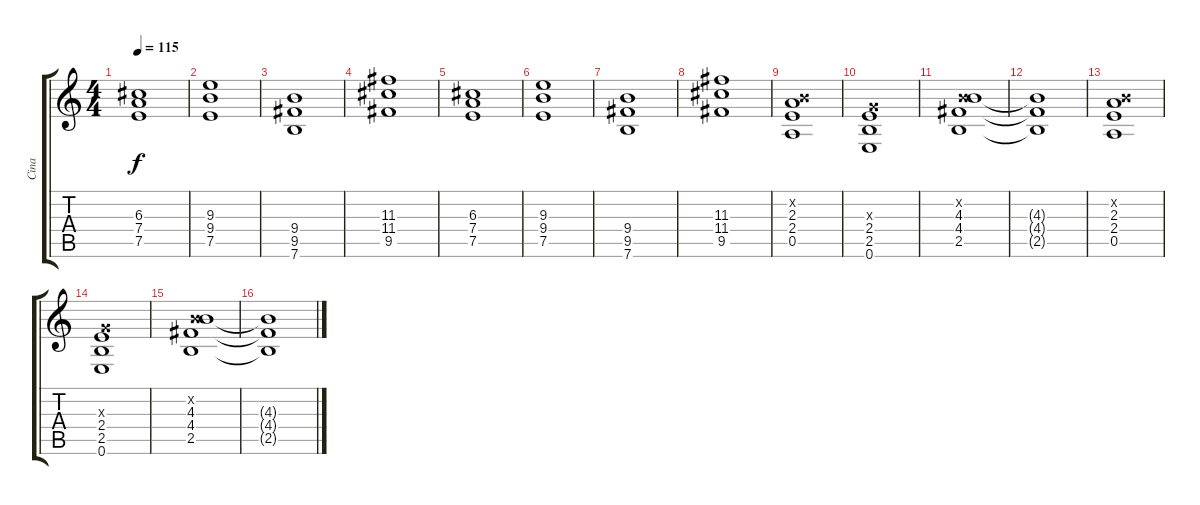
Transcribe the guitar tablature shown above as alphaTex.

\track ("Cina" "Cina") {instrument distortionguitar}
\staff {score tabs}
\tuning (E4 B3 G3 D3 A2 E2) {hide}
\ts (4 4)
\tempo 115
\clef g2
\ks c
(6.3 7.4 7.5).1{dy f} |
(9.3 9.4 7.5).1 |
(9.4 9.5 7.6).1 |
(11.3 11.4 9.5).1 |
(6.3 7.4 7.5).1 |
(9.3 9.4 7.5).1 |
(9.4 9.5 7.6).1 |
(11.3 11.4 9.5).1 |
(0.2{x} 2.3 2.4 0.5).1 |
(0.3{x} 2.4 2.5 0.6).1 |
(0.2{x} 4.3 4.4 2.5).1 |
(4.3{t} 4.4{t} 2.5{t}).1 |
(0.2{x} 2.3 2.4 0.5).1 |
(0.3{x} 2.4 2.5 0.6).1 |
(0.2{x} 4.3 4.4 2.5).1 |
(4.3{t} 4.4{t} 2.5{t}).1
